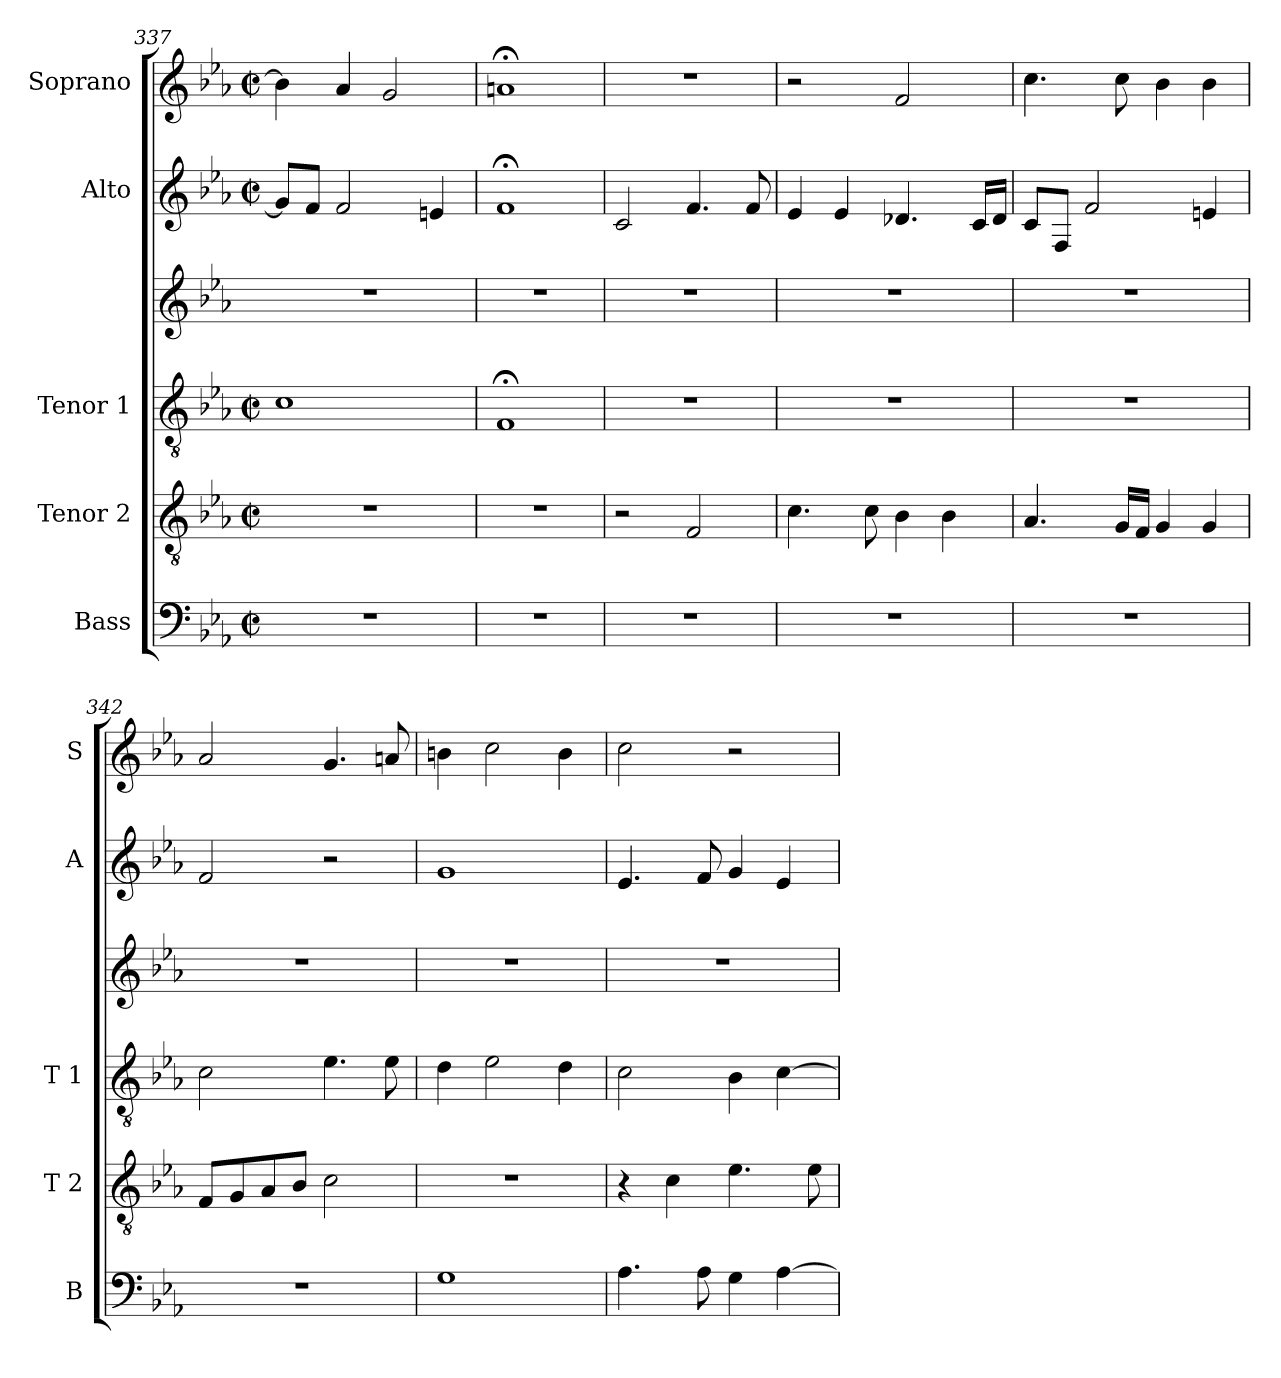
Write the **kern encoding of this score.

**kern	**kern	**kern	**kern	**kern	**kern
*part6	*part5	*part4	*part3	*part2	*part1
*staff6	*staff5	*staff4	*staff3	*staff2	*staff1
*I"Bass	*I"Tenor 2	*I"Tenor 1	*	*I"Alto	*I"Soprano
*I'B	*I'T 2	*I'T 1	*	*I'A	*I'S
*clefF4	*clefGv2	*clefGv2	*clefG2	*clefG2	*clefG2
*k[b-e-a-]	*k[b-e-a-]	*k[b-e-a-]	*k[b-e-a-]	*k[b-e-a-]	*k[b-e-a-]
*E-:	*E-:	*E-:	*E-:	*E-:	*E-:
*M2/2	*M2/2	*M2/2	*	*M2/2	*M2/2
*met(c|)	*met(c|)	*met(c|)	*	*met(c|)	*met(c|)
=337	=337	=337	=337	=337	=337
1r	1r	1c	1r	8g/L]	4b-\]
.	.	.	.	8f/J	.
.	.	.	.	2f/	4a-/
.	.	.	.	.	2g/
.	.	.	.	4en/	.
=338	=338	=338	=338	=338	=338
1r	1r	1F;	1r	1f;	1an;
!!LO:PB:g=z
=339	=339	=339	=339	=339	=339
1r	2r	1r	1r	2c/	1r
.	2F/	.	.	4.f/	.
.	.	.	.	8f/	.
=340	=340	=340	=340	=340	=340
1r	4.c\	1r	1r	4e-/	2r
.	.	.	.	4e-/	.
.	8c\	.	.	.	.
.	4B-\	.	.	4.d-X/	2f/
.	4B-\	.	.	.	.
.	.	.	.	16c/LL	.
.	.	.	.	16d-/JJ	.
=341	=341	=341	=341	=341	=341
1r	4.A-/	1r	1r	8c/L	4.cc\
.	.	.	.	8F/J	.
.	.	.	.	2f/	.
.	16G/LL	.	.	.	8cc\
.	16F/JJ	.	.	.	.
.	4G/	.	.	.	4b-\
.	4G/	.	.	4en/	4b-\
=342	=342	=342	=342	=342	=342
1r	8F/L	2c\	1r	2f/	2a-/
.	8G/	.	.	.	.
.	8A-/	.	.	.	.
.	8B-/J	.	.	.	.
.	2c\	4.e-\	.	2r	4.g/
.	.	8e-\	.	.	8an/
=343	=343	=343	=343	=343	=343
1G	1r	4d\	1r	1g	4bn\
.	.	2e-\	.	.	2cc\
.	.	4d\	.	.	4b\
=344	=344	=344	=344	=344	=344
4.A-\	4r	2c\	1r	4.e-/	2cc\
.	4c\	.	.	.	.
8A-\	.	.	.	8f/	.
4G\	4.e-\	4B-\	.	4g/	2r
[<4A-\	.	[<4c\	.	4e-/	.
.	8e-\	.	.	.	.
=	=	=	=	=	=
*-	*-	*-	*-	*-	*-
